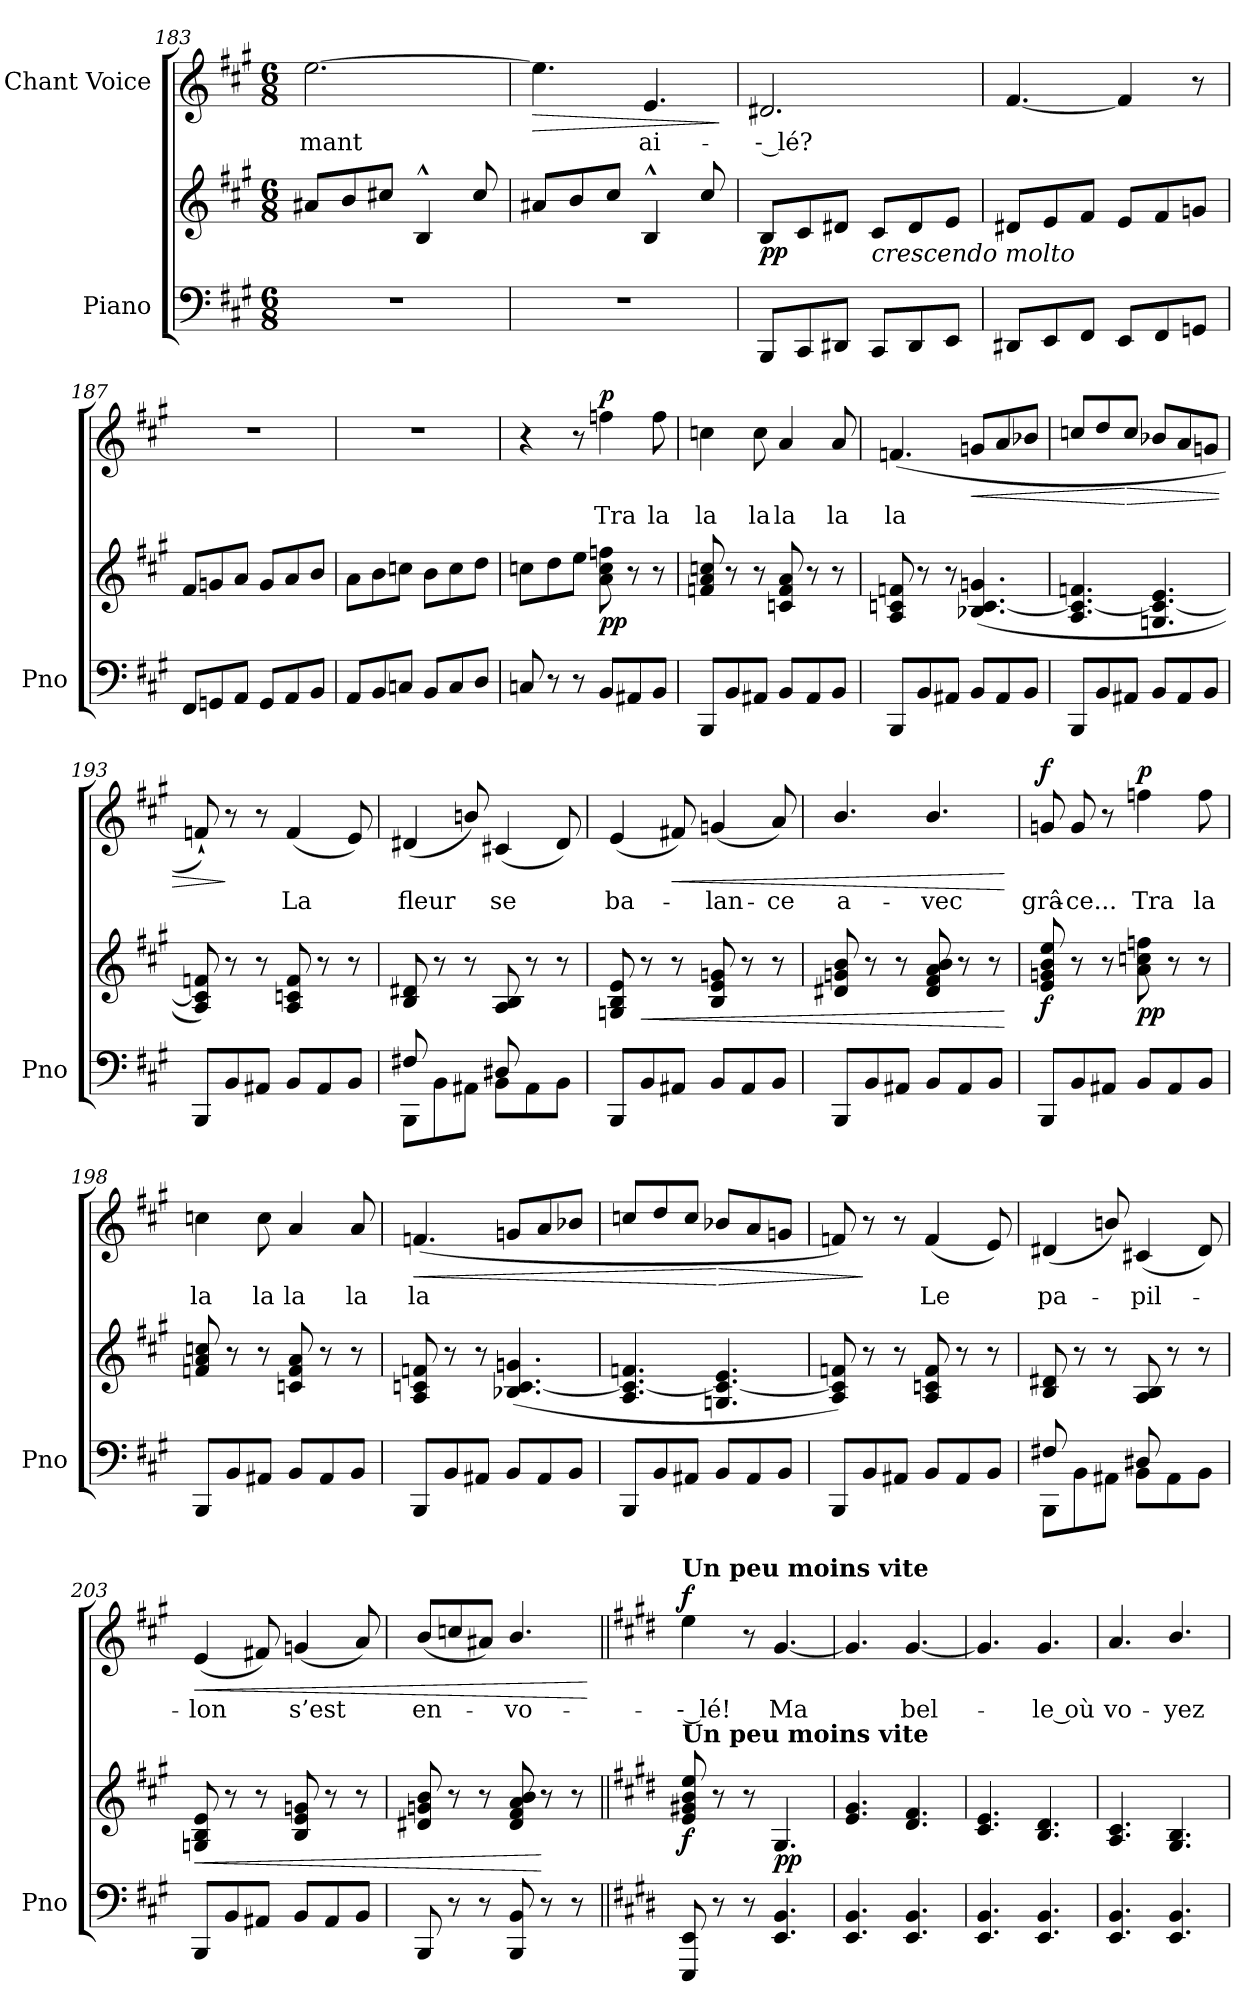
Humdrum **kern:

**kern	**kern	**dynam	**kern	**text	**dynam
*part2	*part2	*part2	*part1	*part1	*part1
*staff3	*staff2	*staff2/3	*staff1	*staff1	*staff1
*I"Piano	*	*	*I"Chant Voice	*	*
*I'Pno	*	*	*	*	*
*clefF4	*clefG2	*	*clefG2	*	*
*k[f#c#g#]	*k[f#c#g#]	*	*k[f#c#g#]	*	*
*M6/8	*M6/8	*	*M6/8	*	*
=183	=183	=183	=183	=183	=183
!	!	!	!	!LO:LY:b	!
2.r	8a#X/L	.	[2.ee\	-mant	.
.	8b/	.	.	.	.
.	8cc#X/J	.	.	.	.
.	4B^^/	.	.	.	.
.	8cc#/	.	.	.	.
!!LO:PB:g=z
=184	=184	=184	=184	=184	=184
!	!	!	!	!	!LO:HP:b
2.r	8a#X/L	.	4.ee\]	.	>
.	8b/	.	.	.	.
.	8cc#/J	.	.	.	.
!	!	!	!	!LO:LY:b	!
.	4B^^/	.	4.e/	ai-	.
.	8cc#/	.	.	.	.
.	.	.	.	.	]
!!LO:PB:g=z
=185	=185	=185	=185	=185	=185
!	!	!LO:DY:b	!	!LO:LY:b	!
8BBB/L	8B/L	pp	2.d#X/	-- lé?	.
8CC#/	8c#/	.	.	.	.
8DD#X/J	8d#X/J	.	.	.	.
!	!LO:TX:b:i:t=crescendo molto	!	!	!	!
8CC#/L	8c#/L	.	.	.	.
8DD#/	8d#/	.	.	.	.
8EE/J	8e/J	.	.	.	.
=186	=186	=186	=186	=186	=186
8DD#X/L	8d#X/L	.	[4.f#/	.	.
8EE/	8e/	.	.	.	.
8FF#/J	8f#/J	.	.	.	.
8EE/L	8e/L	.	4f#/]	.	.
8FF#/	8f#/	.	.	.	.
8GGn/J	8gn/J	.	8r	.	.
=187	=187	=187	=187	=187	=187
8FF#/L	8f#/L	.	2.r	.	.
8GGn/	8gn/	.	.	.	.
8AA/J	8a/J	.	.	.	.
8GG/L	8g/L	.	.	.	.
8AA/	8a/	.	.	.	.
8BB/J	8b/J	.	.	.	.
=188	=188	=188	=188	=188	=188
8AA/L	8a\L	.	2.r	.	.
8BB/	8b\	.	.	.	.
8Cn/J	8ccn\J	.	.	.	.
8BB/L	8b\L	.	.	.	.
8C/	8cc\	.	.	.	.
8D/J	8dd\J	.	.	.	.
!!LO:LB:g=z
=189	=189	=189	=189	=189	=189
8Cn/	8ccn\L	.	4r	.	.
8r	8dd\	.	.	.	.
8r	8ee\J	.	8r	.	.
!	!	!LO:DY:b	!	!LO:LY:b	!LO:DY:a
8BB/L	8a\ 8cc\ 8ffn\	pp	4ffn\	Tra	p
8AA#X/	8r	.	.	.	.
!	!	!	!	!LO:LY:b	!
8BB/J	8r	.	8ff\	la	.
!!LO:LB:g=z
=190	=190	=190	=190	=190	=190
!	!	!	!	!LO:LY:b	!
8BBB/L	8fn/ 8a/ 8ccn/	.	4ccn\	la	.
8BB/	8r	.	.	.	.
!	!	!	!	!LO:LY:b	!
8AA#X/J	8r	.	8cc\	la	.
!	!	!	!	!LO:LY:b	!
8BB/L	8cn/ 8f/ 8a/	.	4a/	la	.
8AA#/	8r	.	.	.	.
!	!	!	!	!LO:LY:b	!
8BB/J	8r	.	8a/	la	.
=191	=191	=191	=191	=191	=191
!	!	!	!	!LO:LY:b	!
8BBB/L	8A/ 8cn/ 8fn/	.	(4.fn/	la	.
8BB/	8r	.	.	.	.
8AA#X/J	8r	.	.	.	.
!	!	!	!	!	!LO:HP:b
8BB/L	(4.B-X/ [<4.c/ 4.gn/	.	8gn/L	.	<
8AA#/	.	.	8a/	.	.
8BB/J	.	.	8b-X/J	.	.
=192	=192	=192	=192	=192	=192
8BBB/L	4.A/ 4.c/_ 4.fn/	.	8ccn/L	.	.
8BB/	.	.	8dd/	.	.
!	!	!	!	!	!LO:HP:n=1:b
8AA#X/J	.	.	8cc/J	.	[ >
8BB/L	4.Gn/ 4.c/_ 4.e/	.	8b-X/L	.	.
8AA#/	.	.	8a/	.	.
8BB/J	.	.	8gn/J	.	.
=193	=193	=193	=193	=193	=193
8BBB/L	8A/ 8c/] 8fn/)	.	8fn`/)	.	.
8BB/	8r	.	8r	.	]
8AA#X/J	8r	.	8r	.	.
!	!	!	!	!LO:LY:b	!
8BB/L	8A/ 8cn/ 8f/	.	(4f/	La	.
8AA#/	8r	.	.	.	.
8BB/J	8r	.	8e/)	.	.
!!LO:LB:g=z
=194	=194	=194	=194	=194	=194
*^	*	*	*	*	*
!	!	!	!	!	!LO:LY:b	!
8F#X/	8BBB\L	8B/ 8d#X/	.	(4d#X/	fleur	.
8ryy	8BB\	8r	.	.	.	.
8ryy	8AA#X\J	8r	.	8bn/)	.	.
!	!	!	!	!	!LO:LY:b	!
8D#X/	8BB\L	8A/ 8B/	.	(4c#X/	se	.
8ryy	8AA#\	8r	.	.	.	.
8ryy	8BB\J	8r	.	8d#/)	.	.
!!LO:LB:g=z
=195	=195	=195	=195	=195	=195	=195
!	!	!	!	!	!LO:LY:b	!
*v	*v	*	*	*	*	*
8BBB/L	8Gn/ 8B/ 8e/	.	(4e/	ba-	.
!	!	!LO:HP:b	!	!	!
8BB/	8r	<	.	.	.
!	!	!	!	!	!LO:HP:b
8AA#X/J	8r	.	8f#X/)	.	<
!	!	!	!	!LO:LY:b	!
8BB/L	8B/ 8e/ 8gn/	.	(4gn/	-lan-	.
8AA#/	8r	.	.	.	.
!	!	!	!	!LO:LY:b	!
8BB/J	8r	.	8a/)	-ce	.
=196	=196	=196	=196	=196	=196
!	!	!	!	!LO:LY:b	!
8BBB/L	8d#X/ 8gn/ 8b/	.	4.b/	a-	.
8BB/	8r	.	.	.	.
8AA#X/J	8r	.	.	.	.
!	!	!	!	!LO:LY:b	!
8BB/L	8d#/ 8f#/ 8a/ 8b/	.	4.b/	-vec	.
8AA#/	8r	.	.	.	.
8BB/J	8r	.	.	.	.
.	.	[	.	.	[
=197	=197	=197	=197	=197	=197
!	!	!LO:DY:b	!	!LO:LY:b	!LO:DY:a
8BBB/L	8e/ 8gn/ 8b/ 8ee/	f	8gn/	grâ-	f
!	!	!	!	!LO:LY:b	!
8BB/	8r	.	8g/	-ce...	.
8AA#X/J	8r	.	8r	.	.
!	!	!LO:DY:b	!	!LO:LY:b	!LO:DY:a
8BB/L	8a\ 8ccn\ 8ffn\	pp	4ffn\	Tra	p
8AA#/	8r	.	.	.	.
!	!	!	!	!LO:LY:b	!
8BB/J	8r	.	8ff\	la	.
=198	=198	=198	=198	=198	=198
!	!	!	!	!LO:LY:b	!
8BBB/L	8fn/ 8a/ 8ccn/	.	4ccn\	la	.
8BB/	8r	.	.	.	.
!	!	!	!	!LO:LY:b	!
8AA#X/J	8r	.	8cc\	la	.
!	!	!	!	!LO:LY:b	!
8BB/L	8cn/ 8f/ 8a/	.	4a/	la	.
8AA#/	8r	.	.	.	.
!	!	!	!	!LO:LY:b	!
8BB/J	8r	.	8a/	la	.
!!LO:PB:g=z
=199	=199	=199	=199	=199	=199
!	!	!	!	!LO:LY:b	!LO:HP:b
8BBB/L	8A/ 8cn/ 8fn/	.	(4.fn/	la	<
8BB/	8r	.	.	.	.
8AA#X/J	8r	.	.	.	.
8BB/L	(4.B-X/ [<4.c/ 4.gn/	.	8gn/L	.	.
8AA#/	.	.	8a/	.	.
8BB/J	.	.	8b-X/J	.	.
!!LO:LB:g=z
=200	=200	=200	=200	=200	=200
8BBB/L	4.A/ 4.c/_ 4.fn/	.	8ccn/L	.	.
8BB/	.	.	8dd/	.	.
8AA#X/J	.	.	8cc/J	.	.
!	!	!	!	!	!LO:HP:n=1:b
8BB/L	4.Gn/ 4.c/_ 4.e/	.	8b-X/L	.	[ >
8AA#/	.	.	8a/	.	.
8BB/J	.	.	8gn/J	.	.
=201	=201	=201	=201	=201	=201
8BBB/L	8A/ 8c/] 8fn/)	.	8fn/)	.	.
8BB/	8r	.	8r	.	]
8AA#X/J	8r	.	8r	.	.
!	!	!	!	!LO:LY:b	!
8BB/L	8A/ 8cn/ 8f/	.	(4f/	Le	.
8AA#/	8r	.	.	.	.
8BB/J	8r	.	8e/)	.	.
=202	=202	=202	=202	=202	=202
*^	*	*	*	*	*
!	!	!	!	!	!LO:LY:b	!
8F#X/	8BBB\L	8B/ 8d#X/	.	(4d#X/	pa-	.
8ryy	8BB\	8r	.	.	.	.
8ryy	8AA#X\J	8r	.	8bn/)	.	.
!	!	!	!	!	!LO:LY:b	!
8D#X/	8BB\L	8A/ 8B/	.	(4c#X/	-pil-	.
8ryy	8AA#\	8r	.	.	.	.
8ryy	8BB\J	8r	.	8d#/)	.	.
=203	=203	=203	=203	=203	=203	=203
!	!	!	!LO:HP:b	!	!LO:LY:b	!LO:HP:b
*v	*v	*	*	*	*	*
8BBB/L	8Gn/ 8B/ 8e/	<	(4e/	-lon	<
8BB/	8r	.	.	.	.
8AA#X/J	8r	.	8f#X/)	.	.
!	!	!	!	!LO:LY:b	!
8BB/L	8B/ 8e/ 8gn/	.	(4gn/	s’est	.
8AA#/	8r	.	.	.	.
8BB/J	8r	.	8a/)	.	.
!!LO:LB:g=z
=204	=204	=204	=204	=204	=204
!	!	!	!	!LO:LY:b	!
8BBB/	8d#X/ 8gn/ 8b/	.	(8b/L	en-	.
8r	8r	.	8ccn/	.	.
8r	8r	.	8a#X/J)	.	.
!	!	!	!	!LO:LY:b	!
8BBB/ 8BB/	8d#/ 8f#/ 8a/ 8b/	.	4.b/	-vo-	.
8r	8r	[	.	.	.
8r	8r	.	.	.	.
.	.	.	.	.	[
!!LO:PB:g=z
=205||	=205||	=205||	=205||	=205||	=205||
*k[f#c#g#d#]	*k[f#c#g#d#]	*	*k[f#c#g#d#]	*	*
!	!	!	!LO:TX:a:B:t=Un peu moins vite	!	!
!	!LO:TX:a:B:t=Un peu moins vite	!	!	!	!
!	!	!LO:DY:b	!	!LO:LY:b	!LO:DY:a
8EEE/ 8EE/	8e/ 8g#X/ 8b/ 8ee/	f	4ee\	-- lé!	f
8r	8r	.	.	.	.
8r	8r	.	8r	.	.
!	!	!LO:DY:b	!	!LO:LY:b	!LO:DY:a
!	!	!	!	!	!LO:DY:n=1:a
4.EE/ 4.BB/	4.G#/	pp	[4.g#/	Ma	p other-dynamics
=206	=206	=206	=206	=206	=206
4.EE/ 4.BB/	4.e/ 4.g#/	.	4.g#/]	.	.
!	!	!	!	!LO:LY:b	!
4.EE/ 4.BB/	4.d#/ 4.f#/	.	[4.g#/	bel-	.
=207	=207	=207	=207	=207	=207
4.EE/ 4.BB/	4.c#/ 4.e/	.	4.g#/]	.	.
!	!	!	!	!LO:LY:b	!
4.EE/ 4.BB/	4.B/ 4.d#/	.	4.g#/	-le où	.
=208	=208	=208	=208	=208	=208
!	!	!	!	!LO:LY:b	!
4.EE/ 4.BB/	4.A/ 4.c#/	.	4.a/	vo-	.
!	!	!	!	!LO:LY:b	!
4.EE/ 4.BB/	4.G#/ 4.B/	.	4.b/	-yez-	.
=	=	=	=	=	=
*-	*-	*-	*-	*-	*-
